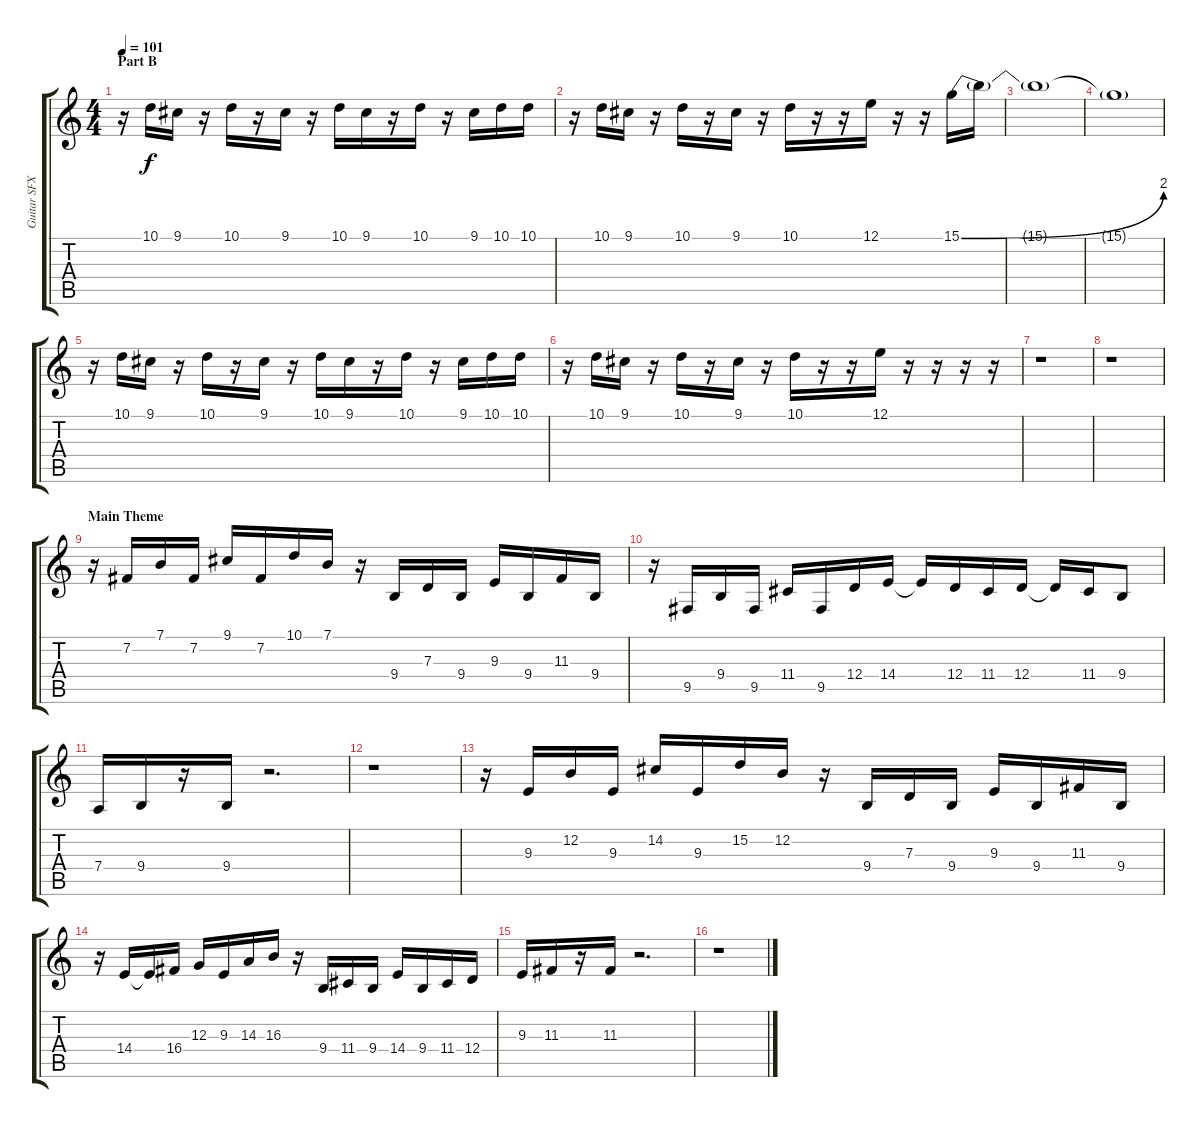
\track ("Guitar SFX" "Guitar SFX") {instrument lead1square}
\staff {score tabs}
\tuning (E4 B3 G3 D3 A2 E2) {hide}
\ts (4 4)
\section ("" "Part B")
\tempo 101
\clef g2
\ks c
r.16{dy f} 10.1.16 9.1.16 r.16 10.1.16 r.16 9.1.16 r.16 10.1.16 9.1.16 r.16 10.1.16 r.16 9.1.16 10.1.16 10.1.16 |
r.16 10.1.16 9.1.16 r.16 10.1.16 r.16 9.1.16 r.16 10.1.16 r.16 r.16 12.1.16 r.16 r.16 15.1{be (bend 0 0 60 8)}.16 15.1{t}.16 |
15.1{t}.1 |
15.1{t}.1 |
r.16 10.1.16 9.1.16 r.16 10.1.16 r.16 9.1.16 r.16 10.1.16 9.1.16 r.16 10.1.16 r.16 9.1.16 10.1.16 10.1.16 |
r.16 10.1.16 9.1.16 r.16 10.1.16 r.16 9.1.16 r.16 10.1.16 r.16 r.16 12.1.16 r.16 r.16 r.16 r.16 |
r.1 |
r.1 |
\section ("" "Main Theme")
r.16 7.2.16 7.1.16 7.2.16 9.1.16 7.2.16 10.1.16 7.1.16 r.16 9.4.16 7.3.16 9.4.16 9.3.16 9.4.16 11.3.16 9.4.16 |
r.16 9.5.16 9.4.16 9.5.16 11.4.16 9.5.16 12.4.16 14.4.16 14.4{t}.16 12.4.16 11.4.16 12.4.16 12.4{t}.16 11.4.16 9.4.8 |
7.4.16 9.4.16 r.16 9.4.16 r.2{d} |
r.1 |
r.16 9.3.16 12.2.16 9.3.16 14.2.16 9.3.16 15.2.16 12.2.16 r.16 9.4.16 7.3.16 9.4.16 9.3.16 9.4.16 11.3.16 9.4.16 |
r.16 14.4.16 14.4{t}.16 16.4.16 12.3.16 9.3.16 14.3.16 16.3.16 r.16 9.4.16 11.4.16 9.4.16 14.4.16 9.4.16 11.4.16 12.4.16 |
9.3.16 11.3.16 r.16 11.3.16 r.2{d} |
r.1
